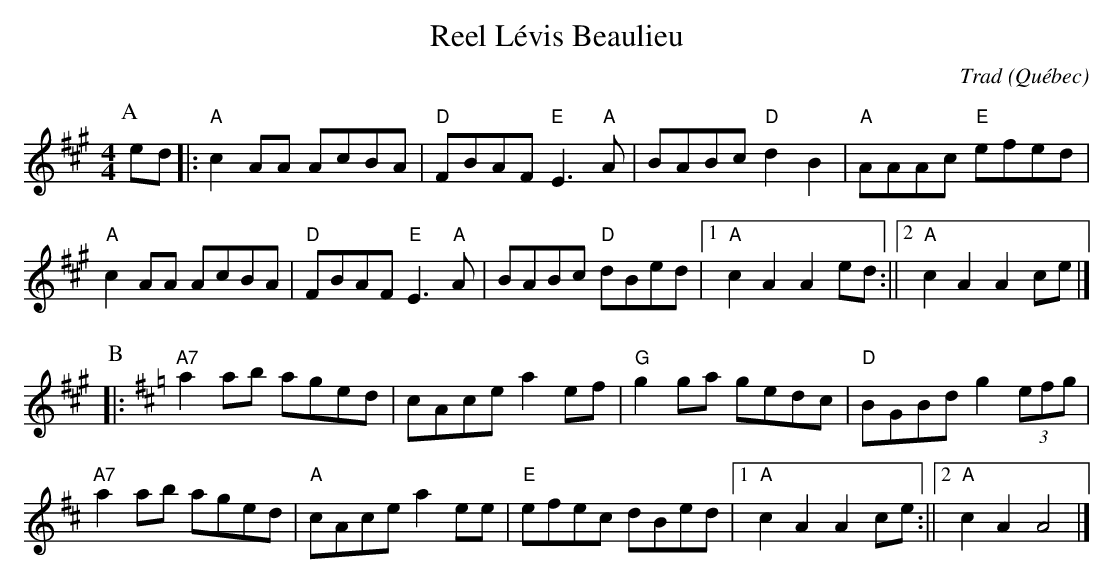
X:1
T:Reel Lévis Beaulieu
C:Trad
O:Québec
M:4/4
L:1/8
K:Amaj
P:A
ed |: "A" c2AA AcBA | "D" FBAF "E "E3 "A"A | BABc "D" d2B2 | "A"AAAc "E"efed |
"A"c2AA AcBA | "D"FBAF "E"E3 "A"A | BABc "D"dBed |1 "A"c2A2 A2ed :||2 "A"c2A2 A2ce |]
P:B
K:Amix
|:"A7"a2ab aged | cAce a2ef |"G" g2ga gedc | "D"BGBd g2 (3efg |
"A7" a2ab aged | "A"cAce a2ee | "E"efec dBed |1 "A"c2A2A2 ce :||2 "A"c2A2 A4 |]
